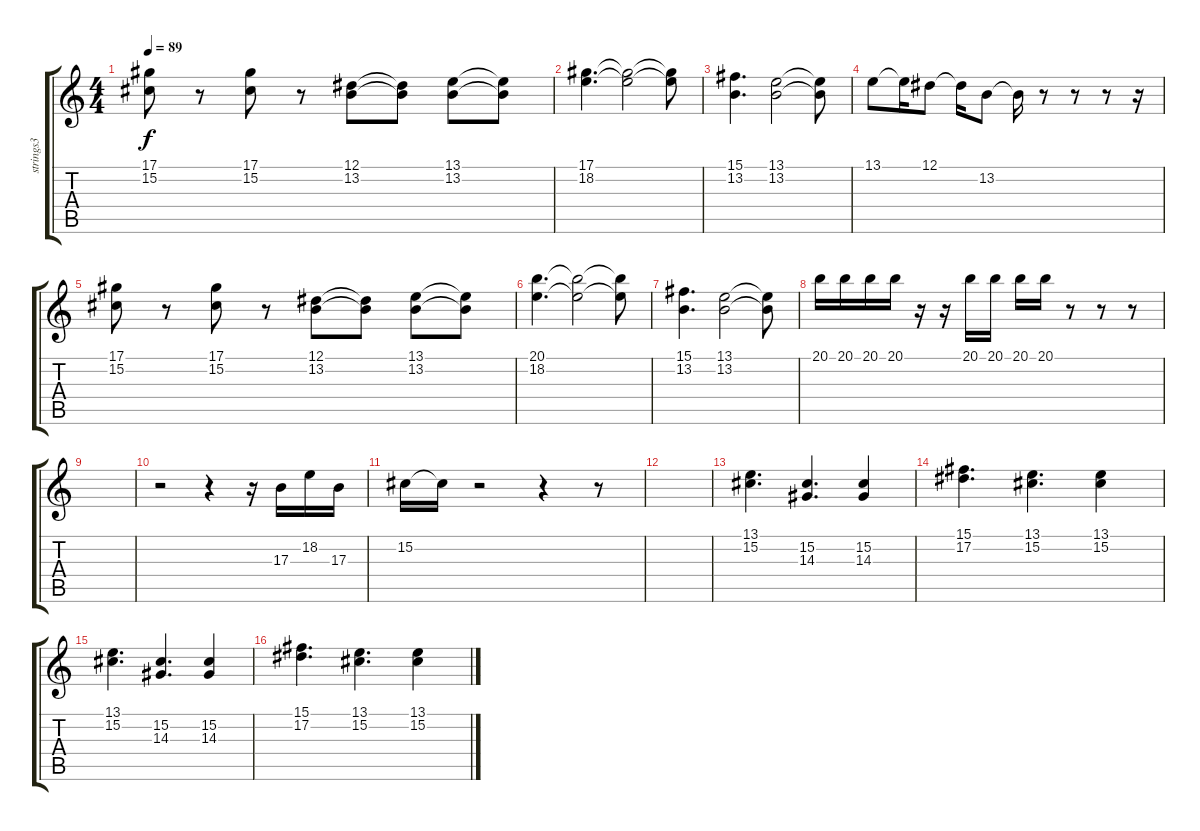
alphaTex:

\track ("strings3" "strings3") {instrument viola}
\staff {score tabs}
\tuning (Eb4 Bb3 Gb3 Db3 Ab2 Db2) {hide}
\ts (4 4)
\tempo 89
\clef g2
\ks c
(17.1 15.2).8{dy f} r.8 (17.1 15.2).8 r.8 (12.1 13.2).8 (12.1{t} 13.2{t}).8 (13.1 13.2).8 (13.1{t} 13.2{t}).8 |
(17.1 18.2).4{d} (17.1{t} 18.2{t}).2 (17.1{t} 18.2{t}).8 |
(15.1 13.2).4{d} (13.1 13.2).2 (13.1{t} 13.2{t}).8 |
13.1.8 13.1{t}.16 12.1.8 12.1{t}.16 13.2.8 13.2{t}.16 r.8 r.8 r.8 r.16 |
(17.1 15.2).8 r.8 (17.1 15.2).8 r.8 (12.1 13.2).8 (12.1{t} 13.2{t}).8 (13.1 13.2).8 (13.1{t} 13.2{t}).8 |
(20.1 18.2).4{d} (20.1{t} 18.2{t}).2 (20.1{t} 18.2{t}).8 |
(15.1 13.2).4{d} (13.1 13.2).2 (13.1{t} 13.2{t}).8 |
20.1.16 20.1.16 20.1.16 20.1.16 r.16 r.16 20.1.16 20.1.16 20.1.16 20.1.16 r.8 r.8 r.8 |
|
r.2 r.4 r.16 17.3.16 18.2.16 17.3.16 |
15.2.16 15.2{t}.16 r.2 r.4 r.8 |
|
(13.1 15.2).4{d} (15.2 14.3).4{d} (15.2 14.3).4 |
(15.1 17.2).4{d} (13.1 15.2).4{d} (13.1 15.2).4 |
(13.1 15.2).4{d} (15.2 14.3).4{d} (15.2 14.3).4 |
(15.1 17.2).4{d} (13.1 15.2).4{d} (13.1 15.2).4
